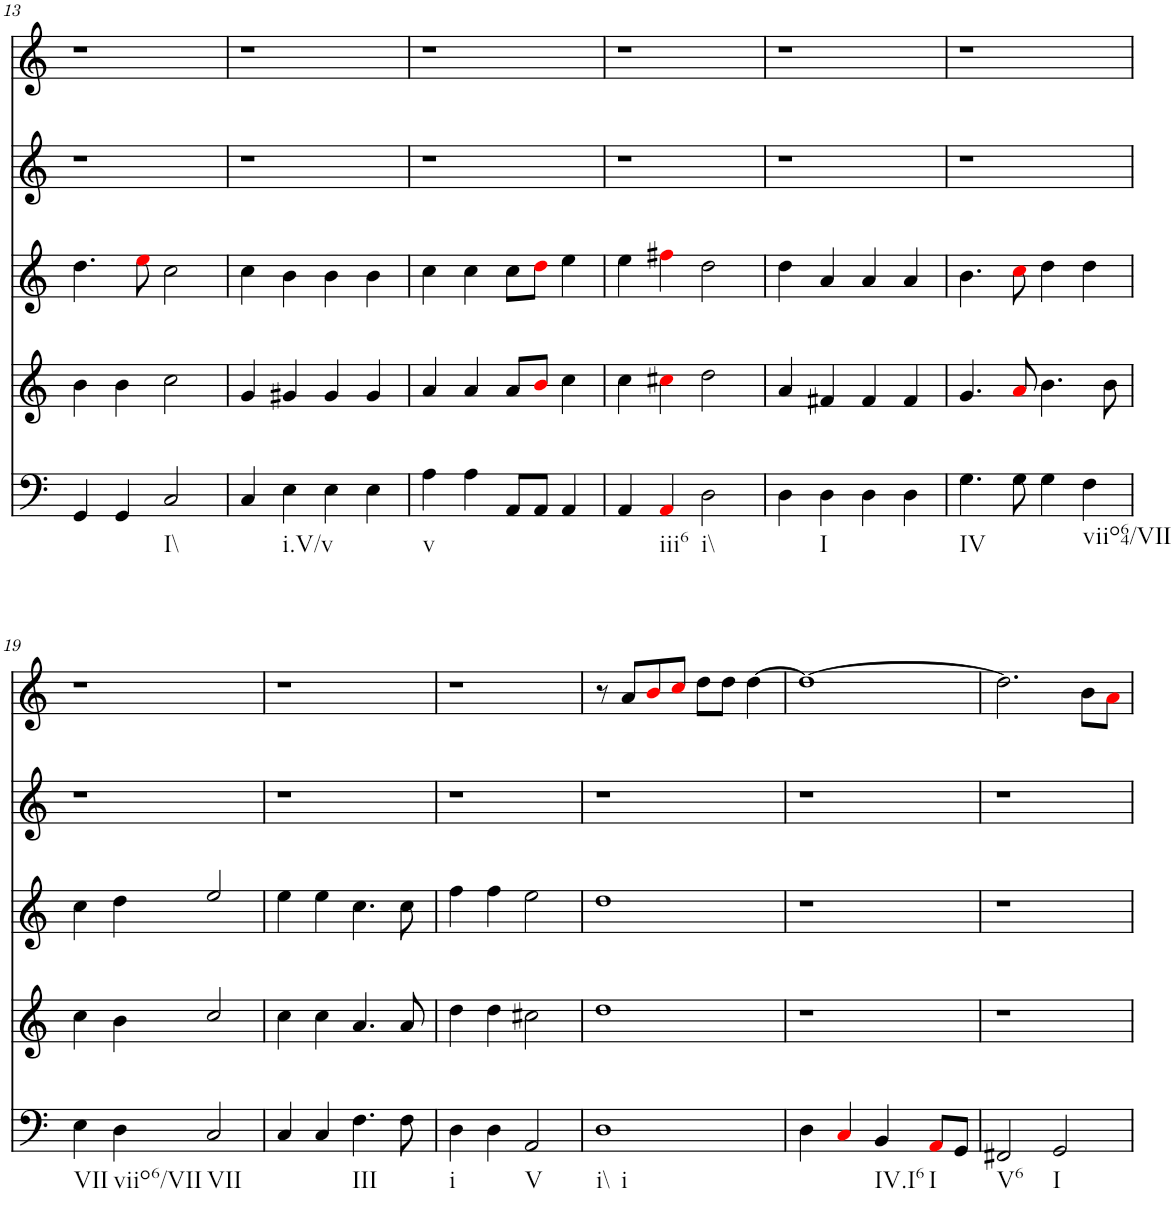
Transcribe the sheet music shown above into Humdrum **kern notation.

**kern	**kern	**kern	**kern	**kern
*part5	*part4	*part3	*part2	*part1
*staff5	*staff4	*staff3	*staff2	*staff1
*I"vox	*I"vox	*I"vox	*I"vox	*I"vox
!!LO:PB:g=z
*clefF4	*clefG2	*clefG2	*clefG2	*clefG2
*k[]	*k[]	*k[]	*k[]	*k[]
*M4/4	*M4/4	*M4/4	*M4/4	*M4/4
=13	=13	=13	=13	=13
4GG/	4b\	4.dd\	1r	1r
4GG/	4b\	.	.	.
.	.	8eei\	.	.
!LO:TX:b:t=I\\	!	!	!	!
2C/	2cc\	2cc\	.	.
=14	=14	=14	=14	=14
4C/	4g/	4cc\	1r	1r
!LO:TX:b:t=i.V/v	!	!	!	!
4E\	4g#X/	4b\	.	.
4E\	4g#/	4b\	.	.
4E\	4g#/	4b\	.	.
=15	=15	=15	=15	=15
!LO:TX:b:t=v	!	!	!	!
4A\	4a/	4cc\	1r	1r
4A\	4a/	4cc\	.	.
8AA/L	8a/L	8cc\L	.	.
8AA/J	8bi/J	8ddi\J	.	.
4AA/	4cc\	4ee\	.	.
=16	=16	=16	=16	=16
4AA/	4cc\	4ee\	1r	1r
!LO:TX:b:t=iii6	!	!	!	!
4AAi/	4cc#Xi\	4ff#Xi\	.	.
!LO:TX:b:t=i\\	!	!	!	!
2D\	2dd\	2dd\	.	.
=17	=17	=17	=17	=17
4D\	4a/	4dd\	1r	1r
!LO:TX:b:t=I	!	!	!	!
4D\	4f#X/	4a/	.	.
4D\	4f#/	4a/	.	.
4D\	4f#/	4a/	.	.
=18	=18	=18	=18	=18
!LO:TX:b:t=IV	!	!	!	!
4.G\	4.g/	4.b\	1r	1r
8G\	8ai/	8cci\	.	.
4G\	4.b\	4dd\	.	.
!LO:TX:b:t=viio64/VII	!	!	!	!
4F\	.	4dd\	.	.
.	8b\	.	.	.
!!LO:LB:g=z
=19	=19	=19	=19	=19
!LO:TX:b:t=VII	!	!	!	!
4E\	4cc\	4cc\	1r	1r
!LO:TX:b:t=viio6/VII	!	!	!	!
4D\	4b\	4dd\	.	.
!LO:TX:b:t=VII	!	!	!	!
2C/	2cc/	2ee/	.	.
=20	=20	=20	=20	=20
4C/	4cc\	4ee\	1r	1r
4C/	4cc\	4ee\	.	.
!LO:TX:b:t=III	!	!	!	!
4.F\	4.a/	4.cc\	.	.
8F\	8a/	8cc\	.	.
=21	=21	=21	=21	=21
!LO:TX:b:t=i	!	!	!	!
4D\	4dd\	4ff\	1r	1r
4D\	4dd\	4ff\	.	.
!LO:TX:b:t=V	!	!	!	!
2AA/	2cc#X\	2ee\	.	.
=22	=22	=22	=22	=22
!LO:TX:b:t=i\\	!	!	!	!
!LO:TX:b:t=i	!	!	!	!
1D	1dd	1dd	1r	8r
.	.	.	.	8a/L
.	.	.	.	8bi/
.	.	.	.	8cci/J
.	.	.	.	8dd\L
.	.	.	.	8dd\J
.	.	.	.	[4dd\
=23	=23	=23	=23	=23
4D\	1r	1r	1r	1dd_
4Ci/	.	.	.	.
!LO:TX:b:t=IV.I6	!	!	!	!
4BB/	.	.	.	.
!LO:TX:b:t=I	!	!	!	!
8AAi/L	.	.	.	.
8GG/J	.	.	.	.
=24	=24	=24	=24	=24
!LO:TX:b:t=V6	!	!	!	!
2FF#X/	1r	1r	1r	2.dd\]
!LO:TX:b:t=I	!	!	!	!
2GG/	.	.	.	.
.	.	.	.	8b\L
.	.	.	.	8ai\J
=	=	=	=	=
*-	*-	*-	*-	*-
